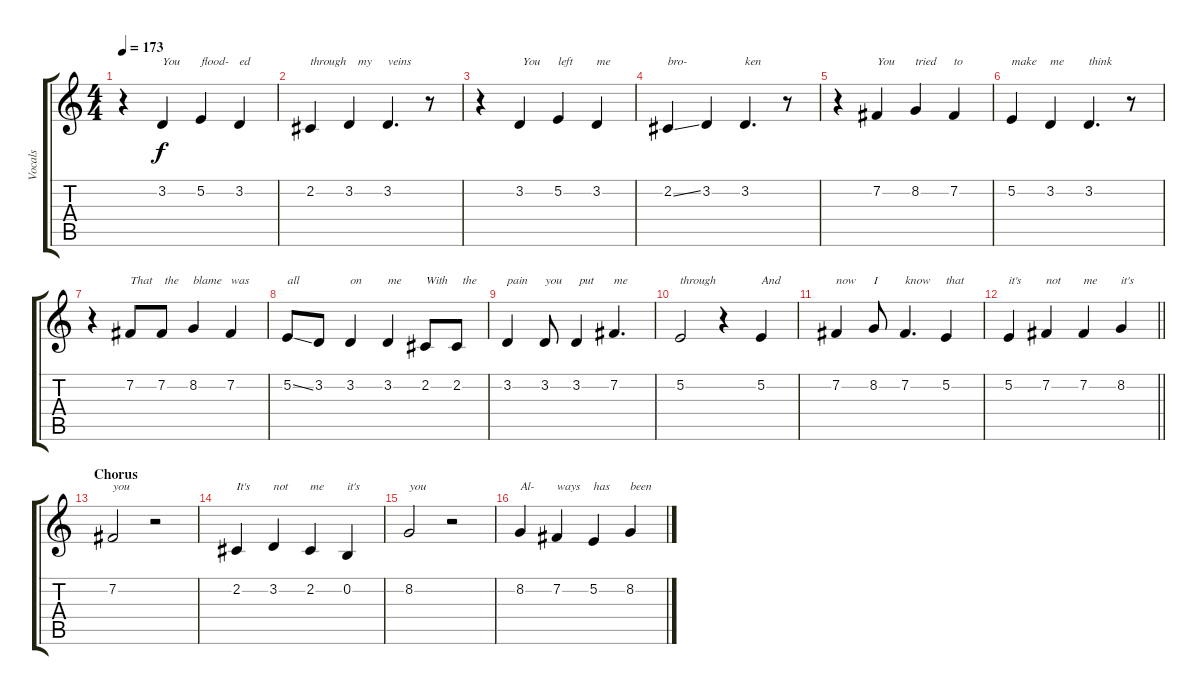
\track ("Vocals" "Vocals") {instrument lead1square}
\staff {score tabs}
\tuning (E4 B3 G3 D3 A2 E2) {hide}
\ts (4 4)
\tempo 173
\clef g2
\ks c
r.4{dy f} 3.2.4{txt "You"} 5.2.4{txt "flood-"} 3.2.4{txt "ed"} |
2.2.4{txt "through"} 3.2.4{txt "   my"} 3.2.4{d txt "veins"} r.8 |
r.4 3.2.4{txt " You"} 5.2.4{txt "left"} 3.2.4{txt "me"} |
2.2{ss}.4{txt "bro-"} 3.2.4 3.2.4{d txt "ken"} r.8 |
r.4 7.2.4{txt "You"} 8.2.4{txt "tried"} 7.2.4{txt "to"} |
5.2.4{txt "make"} 3.2.4{txt "me"} 3.2.4{d txt "think"} r.8 |
r.4 7.2.8{txt "That"} 7.2.8{txt " the"} 8.2.4{txt "blame"} 7.2.4{txt "was"} |
5.2{ss}.8{txt "all"} 3.2.8 3.2.4{txt "on"} 3.2.4{txt "me"} 2.2.8{txt "With"} 2.2.8{txt "  the"} |
3.2.4{txt "pain"} 3.2.8{txt "you"} 3.2.4{txt " put"} 7.2.4{d txt "me"} |
5.2.2{txt "through"} r.4 5.2.4{txt "And"} |
7.2.4{txt "now"} 8.2.8{txt "I"} 7.2.4{d txt "know"} 5.2.4{txt "that"} |
\barLineRight lightlight
5.2.4{txt "it's"} 7.2.4{txt "not"} 7.2.4{txt "me"} 8.2.4{txt "it's"} |
\section ("" "Chorus")
7.2.2{txt "you"} r.2 |
2.2.4{txt "It's"} 3.2.4{txt "not"} 2.2.4{txt "me"} 0.2.4{txt "it's"} |
8.2.2{txt "you"} r.2 |
8.2.4{txt "Al-"} 7.2.4{txt "ways"} 5.2.4{txt "has"} 8.2.4{txt "been"}
